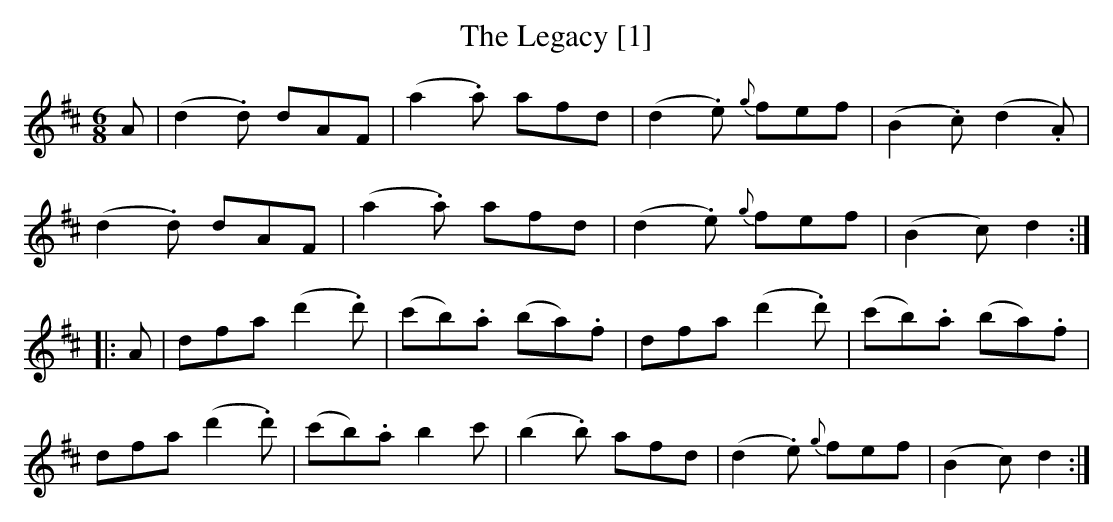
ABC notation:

X:1
T:The Legacy [1]
M:6/8
L:1/8
K:D
A | (d2.d) dAF | (a2.a) afd | (d2.e) {g}fef | (B2.c) (d2.A) |
(d2.d) dAF | (a2.a) afd | (d2.e) {g}fef | (B2c) d2 :|
|: A | dfa (d'2.d') | (c'b).a (ba).f | dfa (d'2.d') | (c'b).a (ba).f |
dfa (d'2.d') | (c'b).a b2c' | (b2.b) afd | (d2.e) {g}fef | (B2c) d2 :|]
